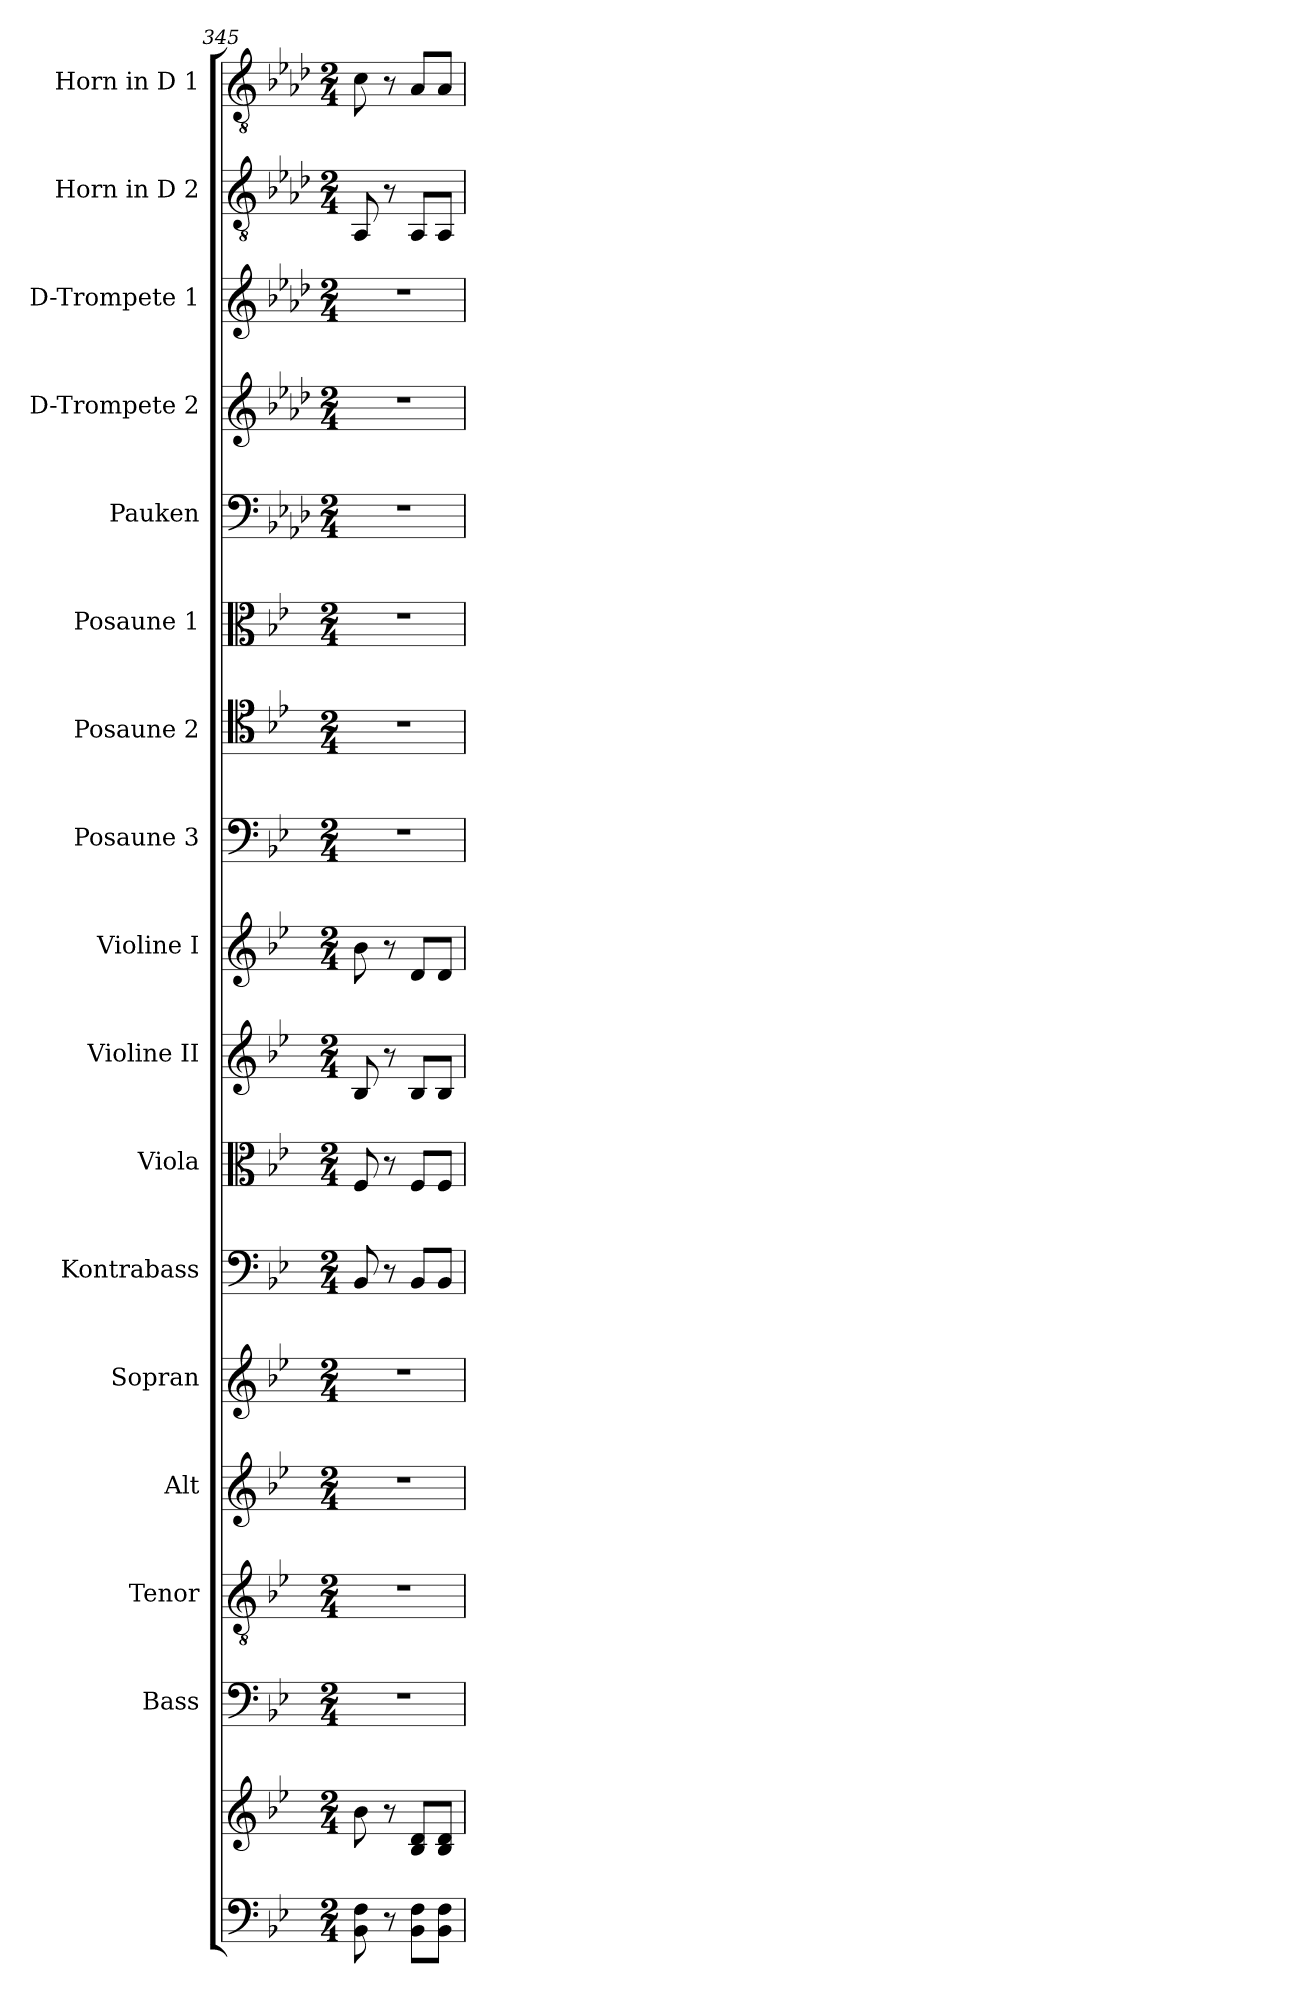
**kern	**kern	**kern	**kern	**kern	**kern	**kern	**kern	**kern	**kern	**kern	**kern	**kern	**kern	**kern	**kern	**kern	**kern
*part17	*part17	*part16	*part15	*part14	*part13	*part12	*part11	*part10	*part9	*part8	*part7	*part6	*part5	*part4	*part3	*part2	*part1
*staff18	*staff17	*staff16	*staff15	*staff14	*staff13	*staff12	*staff11	*staff10	*staff9	*staff8	*staff7	*staff6	*staff5	*staff4	*staff3	*staff2	*staff1
*	*	*I"Bass	*I"Tenor	*I"Alt	*I"Sopran	*I"Kontrabass	*I"Viola	*I"Violine II	*I"Violine I	*I"Posaune 3	*I"Posaune 2	*I"Posaune 1	*I"Pauken	*I"D-Trompete 2	*I"D-Trompete 1	*I"Horn in D 2	*I"Horn in D 1
*	*	*I'B.	*I'T.	*I'A.	*I'S.	*I'Kb.	*I'Vla.	*I'Vl. II	*I'Vl. I	*I'Pos. 3	*I'Pos. 2	*I'Pos. 1	*I'Pk.	*I'D Trp. 2	*I'D Trp. 1	*I'Hrn. 2	*I'Hrn. 1
*clefF4	*clefG2	*clefF4	*clefGv2	*clefG2	*clefG2	*clefF4	*clefC3	*clefG2	*clefG2	*clefF4	*clefC4	*clefC3	*clefF4	*clefG2	*clefG2	*clefGv2	*clefGv2
*	*	*	*	*	*	*ITrd7c12	*	*	*	*	*	*	*ITrd-1c-2	*ITrd-1c-2	*ITrd-1c-2	*ITrd-1c-2	*ITrd-1c-2
*k[b-e-]	*k[b-e-]	*k[b-e-]	*k[b-e-]	*k[b-e-]	*k[b-e-]	*k[b-e-]	*k[b-e-]	*k[b-e-]	*k[b-e-]	*k[b-e-]	*k[b-e-]	*k[b-e-]	*k[b-e-]	*k[b-e-]	*k[b-e-]	*k[b-e-]	*k[b-e-]
*B-:	*B-:	*B-:	*B-:	*B-:	*B-:	*B-:	*B-:	*B-:	*B-:	*B-:	*B-:	*B-:	*B-:	*B-:	*B-:	*B-:	*B-:
*M2/4	*M2/4	*M2/4	*M2/4	*M2/4	*M2/4	*M2/4	*M2/4	*M2/4	*M2/4	*M2/4	*M2/4	*M2/4	*M2/4	*M2/4	*M2/4	*M2/4	*M2/4
=345	=345	=345	=345	=345	=345	=345	=345	=345	=345	=345	=345	=345	=345	=345	=345	=345	=345
8BB-\ 8F\	8b-\	2r	2r	2r	2r	8BBB-/	8F/	8B-/	8b-\	2r	2r	2r	2r	2r	2r	8BB-/	8d\
8r	8r	.	.	.	.	8r	8r	8r	8r	.	.	.	.	.	.	8r	8r
8BB-\ 8F\L	8B-/ 8d/L	.	.	.	.	8BBB-/L	8F/L	8B-/L	8d/L	.	.	.	.	.	.	8BB-/L	8B-/L
8BB-\ 8F\J	8B-/ 8d/J	.	.	.	.	8BBB-/J	8F/J	8B-/J	8d/J	.	.	.	.	.	.	8BB-/J	8B-/J
=	=	=	=	=	=	=	=	=	=	=	=	=	=	=	=	=	=
*-	*-	*-	*-	*-	*-	*-	*-	*-	*-	*-	*-	*-	*-	*-	*-	*-	*-
